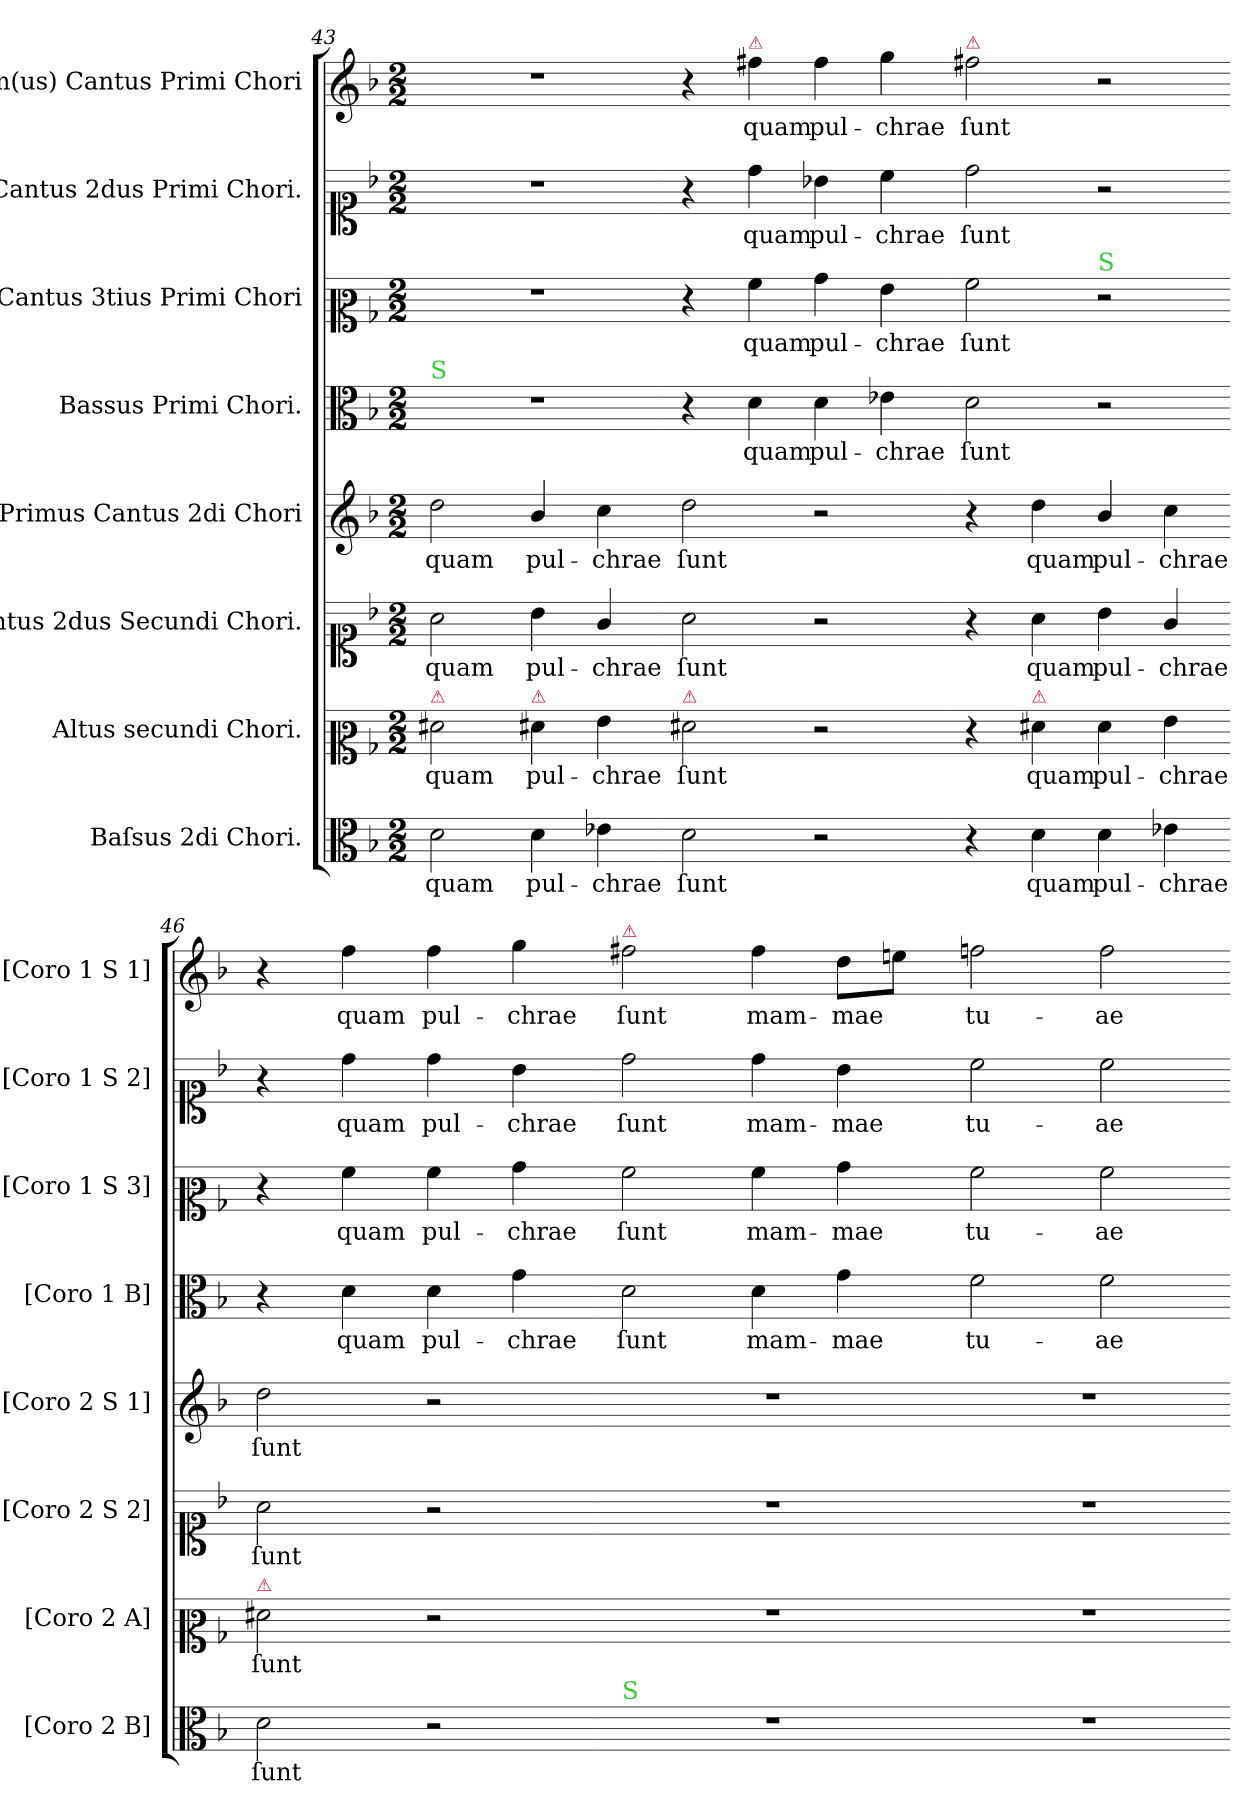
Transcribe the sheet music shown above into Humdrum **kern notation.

**kern	**text	**kern	**text	**kern	**text	**kern	**text	**kern	**text	**kern	**text	**kern	**text	**kern	**text
*part8	*part8	*part7	*part7	*part6	*part6	*part5	*part5	*part4	*part4	*part3	*part3	*part2	*part2	*part1	*part1
*staff8	*staff8	*staff7	*staff7	*staff6	*staff6	*staff5	*staff5	*staff4	*staff4	*staff3	*staff3	*staff2	*staff2	*staff1	*staff1
*I"Baſsus 2di Chori.	*	*I"Altus secundi Chori.	*	*I"Cantus 2dus Secundi Chori.	*	*I"Primus Cantus 2di Chori	*	*I"Bassus Primi Chori.	*	*I"Cantus 3tius Primi Chori	*	*I"Cantus 2dus Primi Chori.	*	*I"Im(us) Cantus Primi Chori	*
*I'[Coro 2 B]	*	*I'[Coro 2 A]	*	*I'[Coro 2 S 2]	*	*I'[Coro 2 S 1]	*	*I'[Coro 1 B]	*	*I'[Coro 1 S 3]	*	*I'[Coro 1 S 2]	*	*I'[Coro 1 S 1]	*
*clefC3	*	*clefC2	*	*clefC1	*	*clefG2	*	*clefC3	*	*clefC2	*	*clefC1	*	*clefG2	*
*k[b-]	*	*k[b-]	*	*k[b-]	*	*k[b-]	*	*k[b-]	*	*k[b-]	*	*k[b-]	*	*k[b-]	*
*M2/2	*	*M2/2	*	*M2/2	*	*M2/2	*	*M2/2	*	*M2/2	*	*M2/2	*	*M2/2	*
=43	=43	=43	=43	=43	=43	=43	=43	=43	=43	=43	=43	=43	=43	=43	=43
!	!	!	!	!	!	!	!	!LO:TX:a:color=limegreen:t=S	!	!	!	!	!	!	!
!	!	!LO:TX:a:color=crimson:t=⚠	!	!	!	!	!	!	!	!	!	!	!	!	!
2d\	quam	2f#X\	quam	2a\	quam	2dd\	quam	1r	.	1r	.	1r	.	1r	.
!	!	!LO:TX:a:color=crimson:t=⚠	!	!	!	!	!	!	!	!	!	!	!	!	!
4d\	pul-	4f#X\	pul-	4b-\	pul-	4b-/	pul-	.	.	.	.	.	.	.	.
4e-X\	-chrae	4g\	-chrae	4g/	-chrae	4cc\	-chrae	.	.	.	.	.	.	.	.
=44-	=44-	=44-	=44-	=44-	=44-	=44-	=44-	=44-	=44-	=44-	=44-	=44-	=44-	=44-	=44-
!	!	!LO:TX:a:color=crimson:t=⚠	!	!	!	!	!	!	!	!	!	!	!	!	!
2d\	ſunt	2f#X\	ſunt	2a\	ſunt	2dd\	ſunt	4r	.	4r	.	4r	.	4r	.
!	!	!	!	!	!	!	!	!	!	!	!	!	!	!LO:TX:a:color=crimson:t=⚠	!
.	.	.	.	.	.	.	.	4d\	quam	4a\	quam	4dd\	quam	4ff#X\	quam
2r	.	2r	.	2r	.	2r	.	4d\	pul-	4b-\	pul-	4b-X\	pul-	4ff#\	pul-
.	.	.	.	.	.	.	.	4e-X\	-chrae	4g\	-chrae	4cc\	-chrae	4gg\	-chrae
=45-	=45-	=45-	=45-	=45-	=45-	=45-	=45-	=45-	=45-	=45-	=45-	=45-	=45-	=45-	=45-
!	!	!	!	!	!	!	!	!	!	!	!	!	!	!LO:TX:a:color=crimson:t=⚠	!
4r	.	4r	.	4r	.	4r	.	2d\	ſunt	2a\	ſunt	2dd\	ſunt	2ff#X\	ſunt
!	!	!LO:TX:a:color=crimson:t=⚠	!	!	!	!	!	!	!	!	!	!	!	!	!
4d\	quam	4f#X\	quam	4a\	quam	4dd\	quam	.	.	.	.	.	.	.	.
!	!	!	!	!	!	!	!	!	!	!LO:TX:a:color=limegreen:t=S	!	!	!	!	!
4d\	pul-	4f#\	pul-	4b-\	pul-	4b-/	pul-	2r	.	2r	.	2r	.	2r	.
4e-X\	-chrae	4g\	-chrae	4g/	-chrae	4cc\	-chrae	.	.	.	.	.	.	.	.
=46-	=46-	=46-	=46-	=46-	=46-	=46-	=46-	=46-	=46-	=46-	=46-	=46-	=46-	=46-	=46-
!	!	!LO:TX:a:color=crimson:t=⚠	!	!	!	!	!	!	!	!	!	!	!	!	!
2d\	ſunt	2f#X\	ſunt	2a\	ſunt	2dd\	ſunt	4r	.	4r	.	4r	.	4r	.
.	.	.	.	.	.	.	.	4d\	quam	4a\	quam	4dd\	quam	4ff#\	quam
2r	.	2r	.	2r	.	2r	.	4d\	pul-	4a\	pul-	4dd\	pul-	4ff#\	pul-
.	.	.	.	.	.	.	.	4g\	-chrae	4b-\	-chrae	4b-\	-chrae	4gg\	-chrae
=47-	=47-	=47-	=47-	=47-	=47-	=47-	=47-	=47-	=47-	=47-	=47-	=47-	=47-	=47-	=47-
!	!	!	!	!	!	!	!	!	!	!	!	!	!	!LO:TX:a:color=crimson:t=⚠	!
!LO:TX:a:color=limegreen:t=S	!	!	!	!	!	!	!	!	!	!	!	!	!	!	!
1r	.	1r	.	1r	.	1r	.	2d\	ſunt	2a\	ſunt	2dd\	ſunt	2ff#X\	ſunt
.	.	.	.	.	.	.	.	4d\	mam-	4a\	mam-	4dd\	mam-	4ff#\	mam-
.	.	.	.	.	.	.	.	4g\	-mae	4b-\	-mae	4b-\	-mae	8dd\L	-mae
.	.	.	.	.	.	.	.	.	.	.	.	.	.	8een\J	.
=48-	=48-	=48-	=48-	=48-	=48-	=48-	=48-	=48-	=48-	=48-	=48-	=48-	=48-	=48-	=48-
1r	.	1r	.	1r	.	1r	.	2f\	tu-	2a\	tu-	2cc\	tu-	2ffn\	tu-
.	.	.	.	.	.	.	.	2f\	-ae	2a\	-ae	2cc\	-ae	2ff\	-ae
=-	=-	=-	=-	=-	=-	=-	=-	=-	=-	=-	=-	=-	=-	=-	=-
*-	*-	*-	*-	*-	*-	*-	*-	*-	*-	*-	*-	*-	*-	*-	*-
